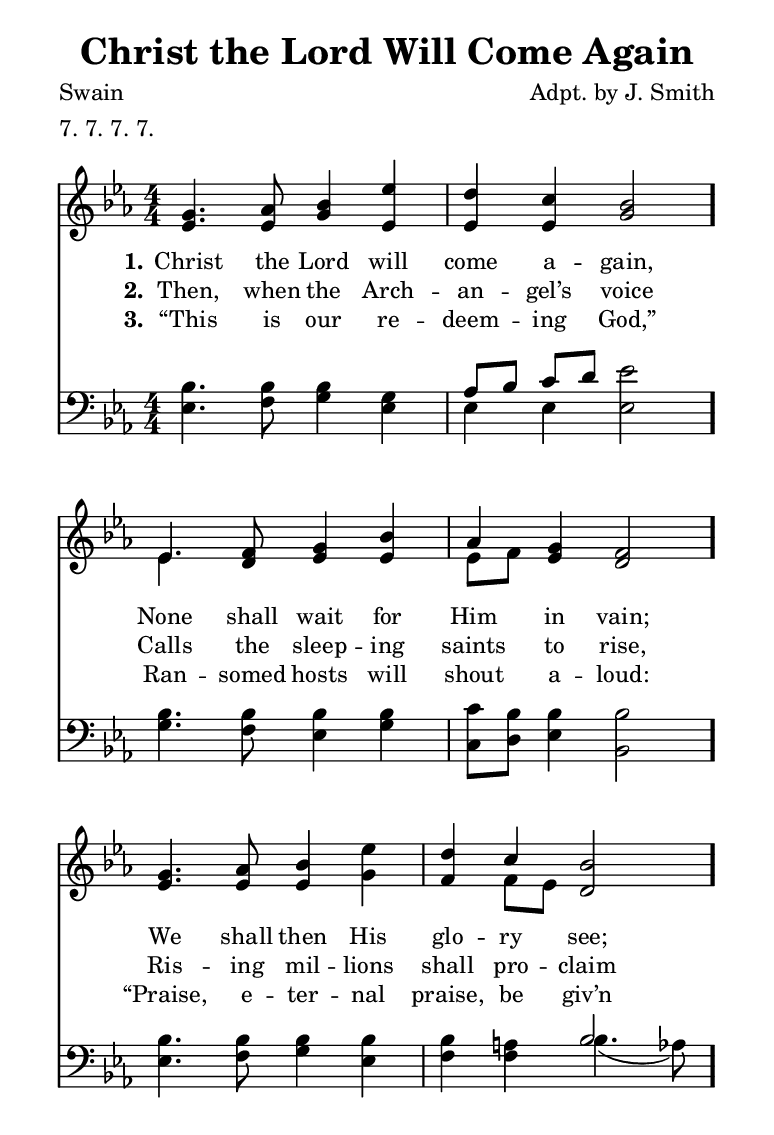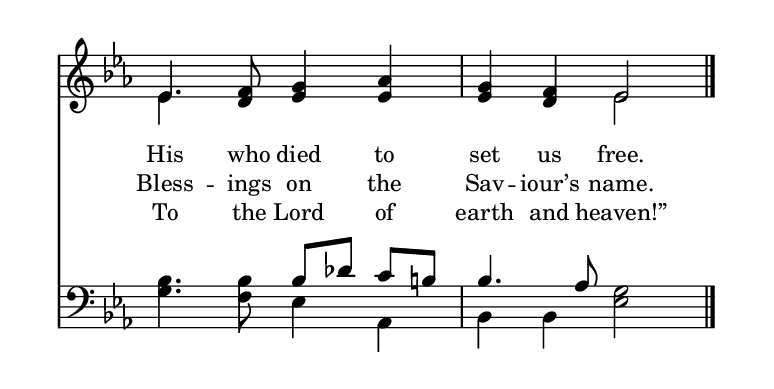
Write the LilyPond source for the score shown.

\include "common/global.ily"
\paper {
  \include "common/paper.ily"
  ragged-bottom = ##t
  page-count = #(cond (is-eogsized 2) (#t #f))
}

\header{
  hymnnumber = "232"
  title = "Christ the Lord Will Come Again"
  tunename = "Innocents"
  meter = "7. 7. 7. 7."
  poet = "Swain"
  composer = "Adpt. by J. Smith"
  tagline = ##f
}

global = {
  \include "common/overrides.ily"
  \override Staff.TimeSignature.style = #'numbered
  \time 4/4
  \override Score.MetronomeMark.transparent = ##t % hide all fermata changes too
  \tempo 4=80
  \key ees \major
  \autoBeamOff
}

notesSoprano = {
\global
\relative c'' {

  g4. aes8 bes4 ees | d c bes2 |
  ees,4. f8 g4 bes | aes g f2 |
  g4. aes8 bes4 ees | d c bes2 |
  ees,4. f8 g4 aes | g f ees2 |

  \bar "|."

}
}

notesAlto = {
\global
\relative e' {

  ees4. ees8 g4 ees | ees ees g2 |
  ees4. d8 ees4 ees | ees8[ f] ees4 d2 |
  ees4. ees8 ees4 g | f f8[ ees] d2 |
  ees4. d8 ees4 ees | ees d ees2 |

}
}

notesTenor = {
\global
\relative a {

  bes4. bes8 bes4 g | aes8[ bes] c[ d] ees2 |
  bes4. bes8 bes4 bes | c8[ bes] bes4 bes2 |
  bes4. bes8 bes4 bes | bes a bes2 |
  bes4. bes8 bes8[ des] c[ b] | bes4. aes8 g2 |

}
}

notesBass = {
\global
\relative f {

  ees4. f8 g4 ees | ees ees ees2 |
  g4. f8 ees4 g | c,8[ d] ees4 bes2 |
  ees4. f8 g4 ees | f f bes4.( aes8) |
  g4. f8 ees4 aes, | bes bes ees2 |

}
}

wordsA = \lyricmode {
\set stanza = "1."

Christ the Lord will come a -- gain, \bar "."
None shall wait for Him in vain; \bar "."
We shall then His glo -- ry see; \bar "."
His who died to set us free. \bar "."

}

wordsB = \lyricmode {
\set stanza = "2."

Then, when the Arch -- an -- gel’s voice
Calls the sleep -- ing saints to rise,
Ris -- ing mil -- lions shall pro -- claim
Bless -- ings on the Sav -- iour’s name.

}

wordsC = \lyricmode {
\set stanza = "3."

“This is our re -- deem -- ing God,”
Ran -- somed hosts will shout a -- loud:
“Praise, e -- ter -- nal praise, be giv’n
To the Lord of earth and heaven!”

}

\score {
  \context ChoirStaff <<
    \context Staff = upper <<
      \set Staff.autoBeaming = ##f
      \set ChoirStaff.systemStartDelimiter = #'SystemStartBar
      \set ChoirStaff.printPartCombineTexts = ##f
      \partcombine #'(2 . 9) \notesSoprano \notesAlto
      \context NullVoice = sopranos { \voiceOne << \notesSoprano >> }
      \context Lyrics = one   \lyricsto sopranos \wordsA
      \context Lyrics = two   \lyricsto sopranos \wordsB
      \context Lyrics = three \lyricsto sopranos \wordsC
    >>
    \context Staff = men <<
      \set Staff.autoBeaming = ##f
      \clef bass
      \set ChoirStaff.printPartCombineTexts = ##f
      \partcombine #'(2 . 9) \notesTenor \notesBass
    >>
  >>
  \layout {
    \include "common/layout.ily"
  }
  \midi{
    \include "common/midi.ily"
  }
}

\version "2.19.49"  % necessary for upgrading to future LilyPond versions.

% vi:set et ts=2 sw=2 ai nocindent syntax=lilypond:
